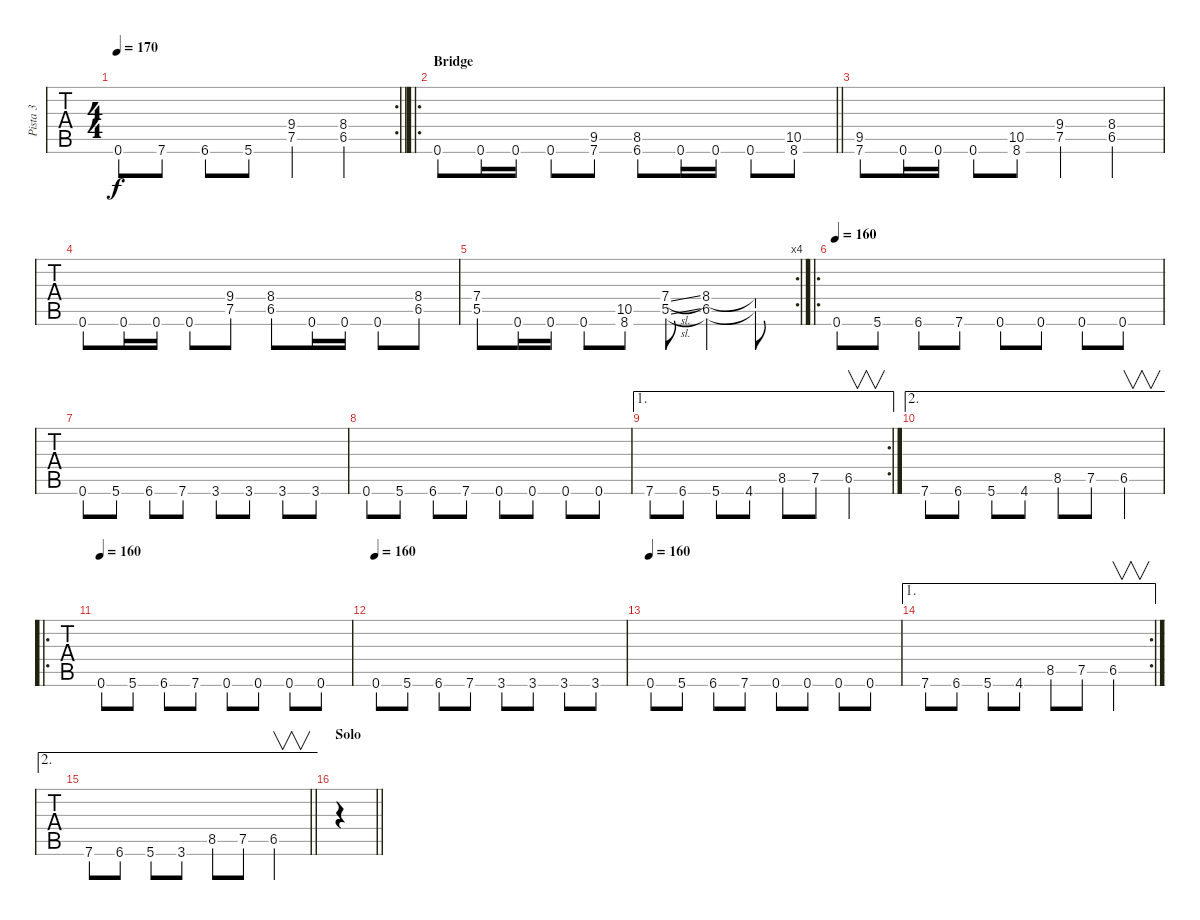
\track ("Pista 3" "Pista 3") {instrument overdrivenguitar}
\staff {tabs}
\tuning (E4 B3 G3 D3 A2 E2) {hide}
\rc 2
\ts (4 4)
\tempo 170
\clef g2
\barLineRight lightlight
\ks c
0.6.8{dy f} 7.6.8 6.6.8 5.6.8 (9.4 7.5).4 (8.4 6.5).4 |
\ro
\section ("" "Bridge")
\barLineRight lightlight
0.6.8 0.6.16 0.6.16 0.6.8 (9.5 7.6).8 (8.5 6.6).8 0.6.16 0.6.16 0.6.8 (10.5 8.6).8 |
(9.5 7.6).8 0.6.16 0.6.16 0.6.8 (10.5 8.6).8 (9.4 7.5).4 (8.4 6.5).4 |
0.6.8 0.6.16 0.6.16 0.6.8 (9.4 7.5).8 (8.4 6.5).8 0.6.16 0.6.16 0.6.8 (8.4 6.5).8 |
\rc 4
(7.4 5.5).8 0.6.16 0.6.16 0.6.8 (10.5 8.6).8 (7.4{sl} 5.5{sl}).8 (8.4 6.5).4 (8.4{t} 6.5{t}).8 |
\ro
\tempo 160
0.6.8 5.6.8 6.6.8 7.6.8 0.6.8 0.6.8 0.6.8 0.6.8 |
0.6.8 5.6.8 6.6.8 7.6.8 3.6.8 3.6.8 3.6.8 3.6.8 |
0.6.8 5.6.8 6.6.8 7.6.8 0.6.8 0.6.8 0.6.8 0.6.8 |
\ae 1
\rc 2
7.6.8 6.6.8 5.6.8 4.6.8 8.5.8 7.5.8 6.5.4{v} |
\ae 2
7.6.8 6.6.8 5.6.8 4.6.8 8.5.8 7.5.8 6.5.4{v} |
\ro
\tempo 160
0.6.8 5.6.8 6.6.8 7.6.8 0.6.8 0.6.8 0.6.8 0.6.8 |
\tempo 160
0.6.8 5.6.8 6.6.8 7.6.8 3.6.8 3.6.8 3.6.8 3.6.8 |
\tempo 160
0.6.8 5.6.8 6.6.8 7.6.8 0.6.8 0.6.8 0.6.8 0.6.8 |
\ae 1
\rc 2
7.6.8 6.6.8 5.6.8 4.6.8 8.5.8 7.5.8 6.5.4{v} |
\ae 2
\barLineRight lightlight
7.6.8 6.6.8 5.6.8 3.6.8 8.5.8 7.5.8 6.5.4{v} |
\section ("" "Solo")
\barLineRight lightlight
